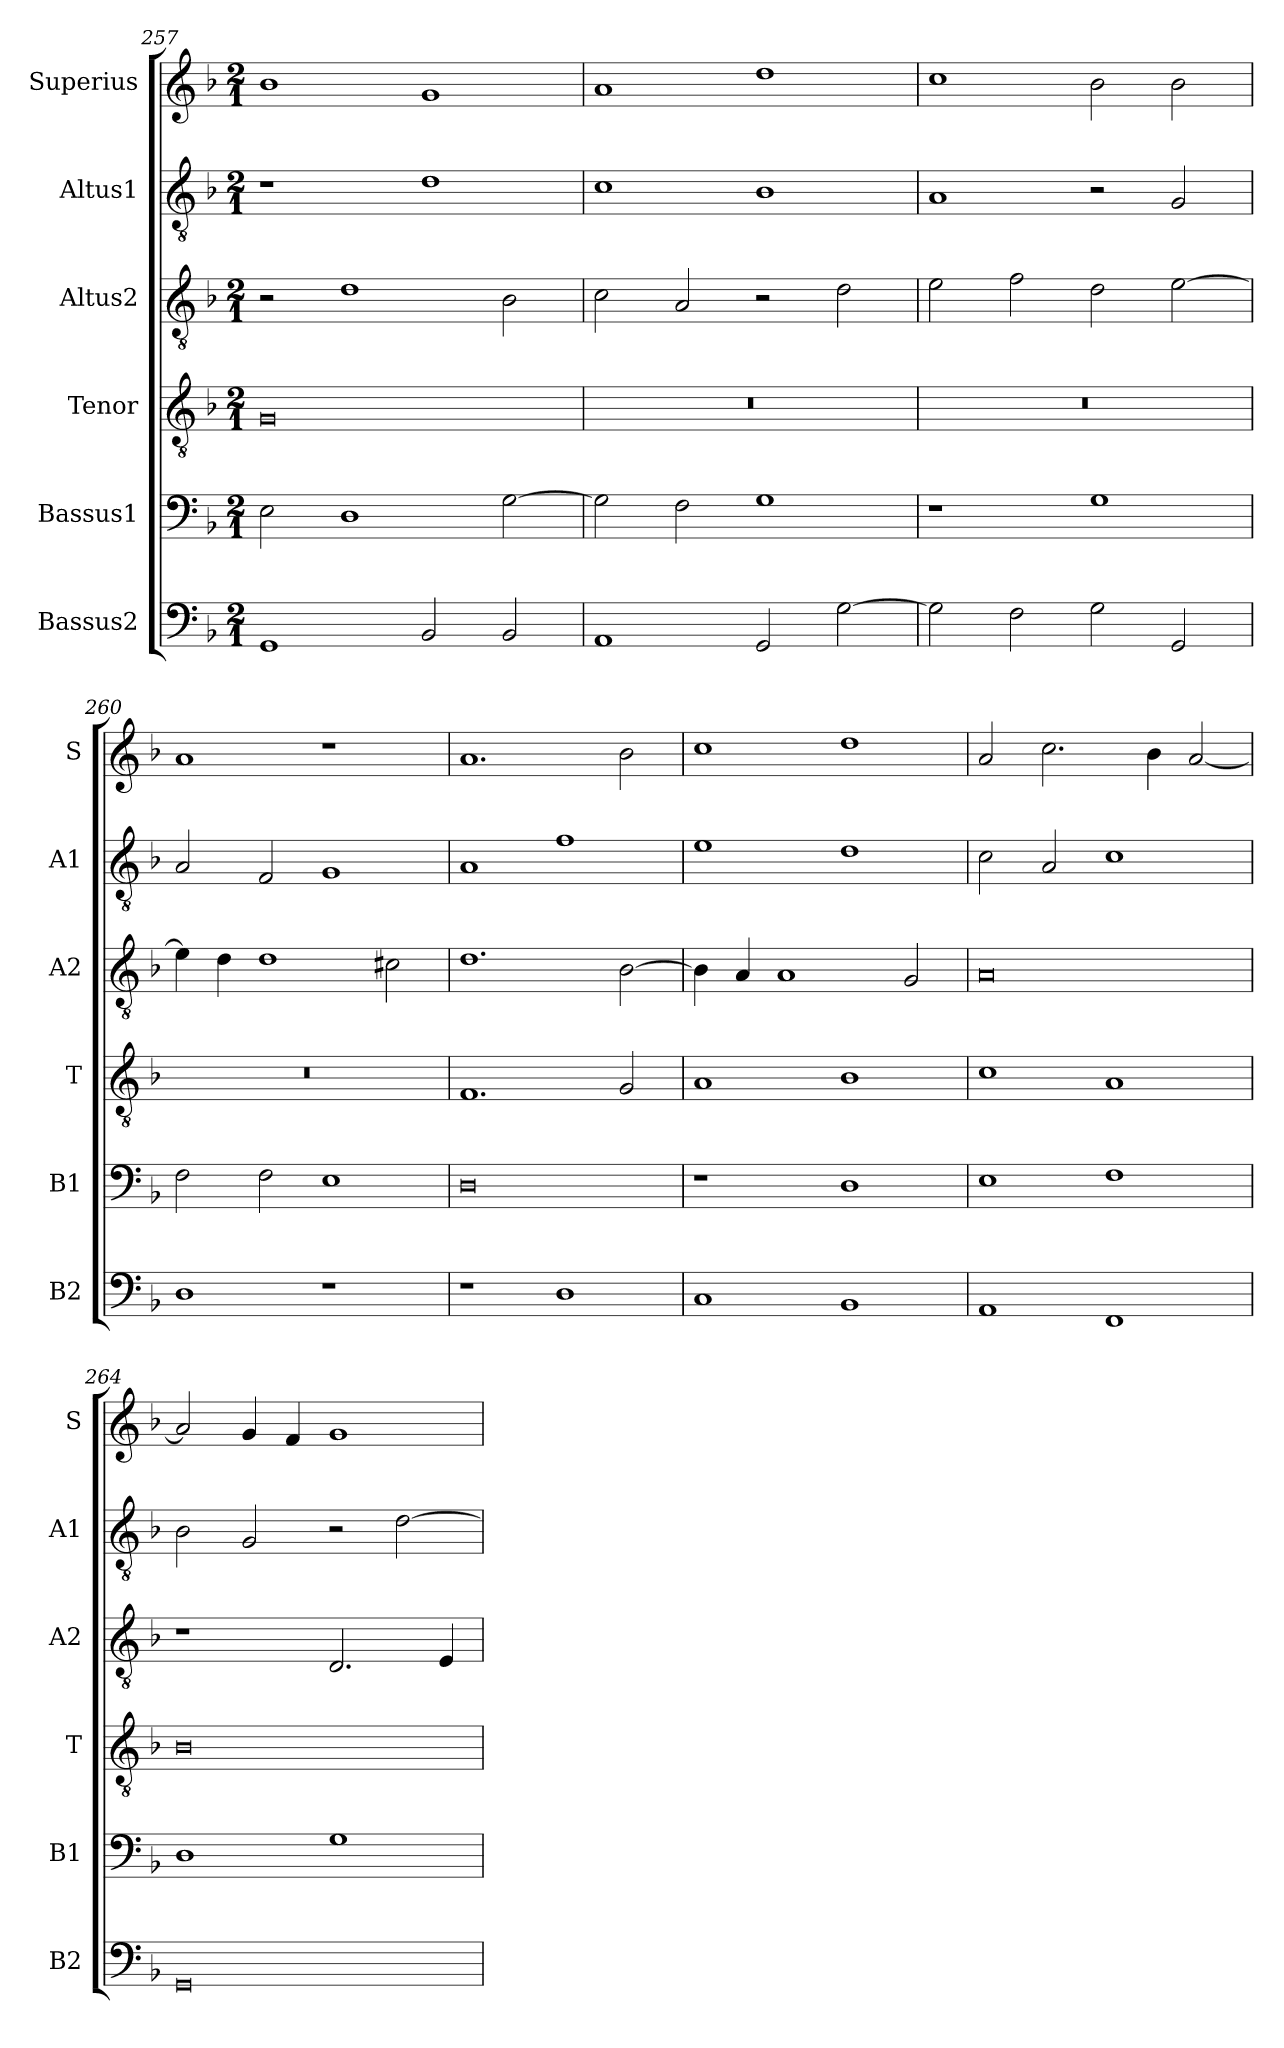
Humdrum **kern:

**kern	**kern	**kern	**kern	**kern	**kern
*part6	*part5	*part4	*part3	*part2	*part1
*staff6	*staff5	*staff4	*staff3	*staff2	*staff1
*I"Bassus2	*I"Bassus1	*I"Tenor	*I"Altus2	*I"Altus1	*I"Superius
*I'B2	*I'B1	*I'T	*I'A2	*I'A1	*I'S
*clefF4	*clefF4	*clefGv2	*clefGv2	*clefGv2	*clefG2
*k[b-]	*k[b-]	*k[b-]	*k[b-]	*k[b-]	*k[b-]
*M2/1	*M2/1	*M2/1	*M2/1	*M2/1	*M2/1
=257	=257	=257	=257	=257	=257
1GG	2E\	0G	2r	1r	1b-
.	1D	.	1d	.	.
2BB-/	.	.	.	1d	1g
2BB-/	[2G\	.	2B-\	.	.
=258	=258	=258	=258	=258	=258
1AA	2G\]	0r	2c\	1c	1a
.	2F\	.	2A/	.	.
2GG/	1G	.	2r	1B-	1dd
[2G\	.	.	2d\	.	.
=259	=259	=259	=259	=259	=259
2G\]	1r	0r	2e\	1A	1cc
2F\	.	.	2f\	.	.
2G\	1G	.	2d\	2r	2b-\
2GG/	.	.	[2e\	2G/	2b-\
=260	=260	=260	=260	=260	=260
1D	2F\	0r	4e\]	2A/	1a
.	.	.	4d\	.	.
.	2F\	.	1d	2F/	.
1r	1E	.	.	1G	1r
.	.	.	2c#X\	.	.
=261	=261	=261	=261	=261	=261
1r	0D	1.F	1.d	1A	1.a
1D	.	.	.	1f	.
.	.	2G/	[2B-\	.	2b-\
=262	=262	=262	=262	=262	=262
1C	1r	1A	4B-\]	1e	1cc
.	.	.	4A/	.	.
.	.	.	1A	.	.
1BB-	1D	1B-	.	1d	1dd
.	.	.	2G/	.	.
=263	=263	=263	=263	=263	=263
1AA	1E	1c	0A	2c\	2a/
.	.	.	.	2A/	2.cc\
1FF	1F	1A	.	1c	.
.	.	.	.	.	4b-\
.	.	.	.	.	[2a/
=264	=264	=264	=264	=264	=264
0GG	1D	0B-	1r	2B-\	2a/]
.	.	.	.	2G/	4g/
.	.	.	.	.	4f/
.	1G	.	2.D/	2r	1g
.	.	.	.	[2d\	.
.	.	.	4E/	.	.
=	=	=	=	=	=
*-	*-	*-	*-	*-	*-
